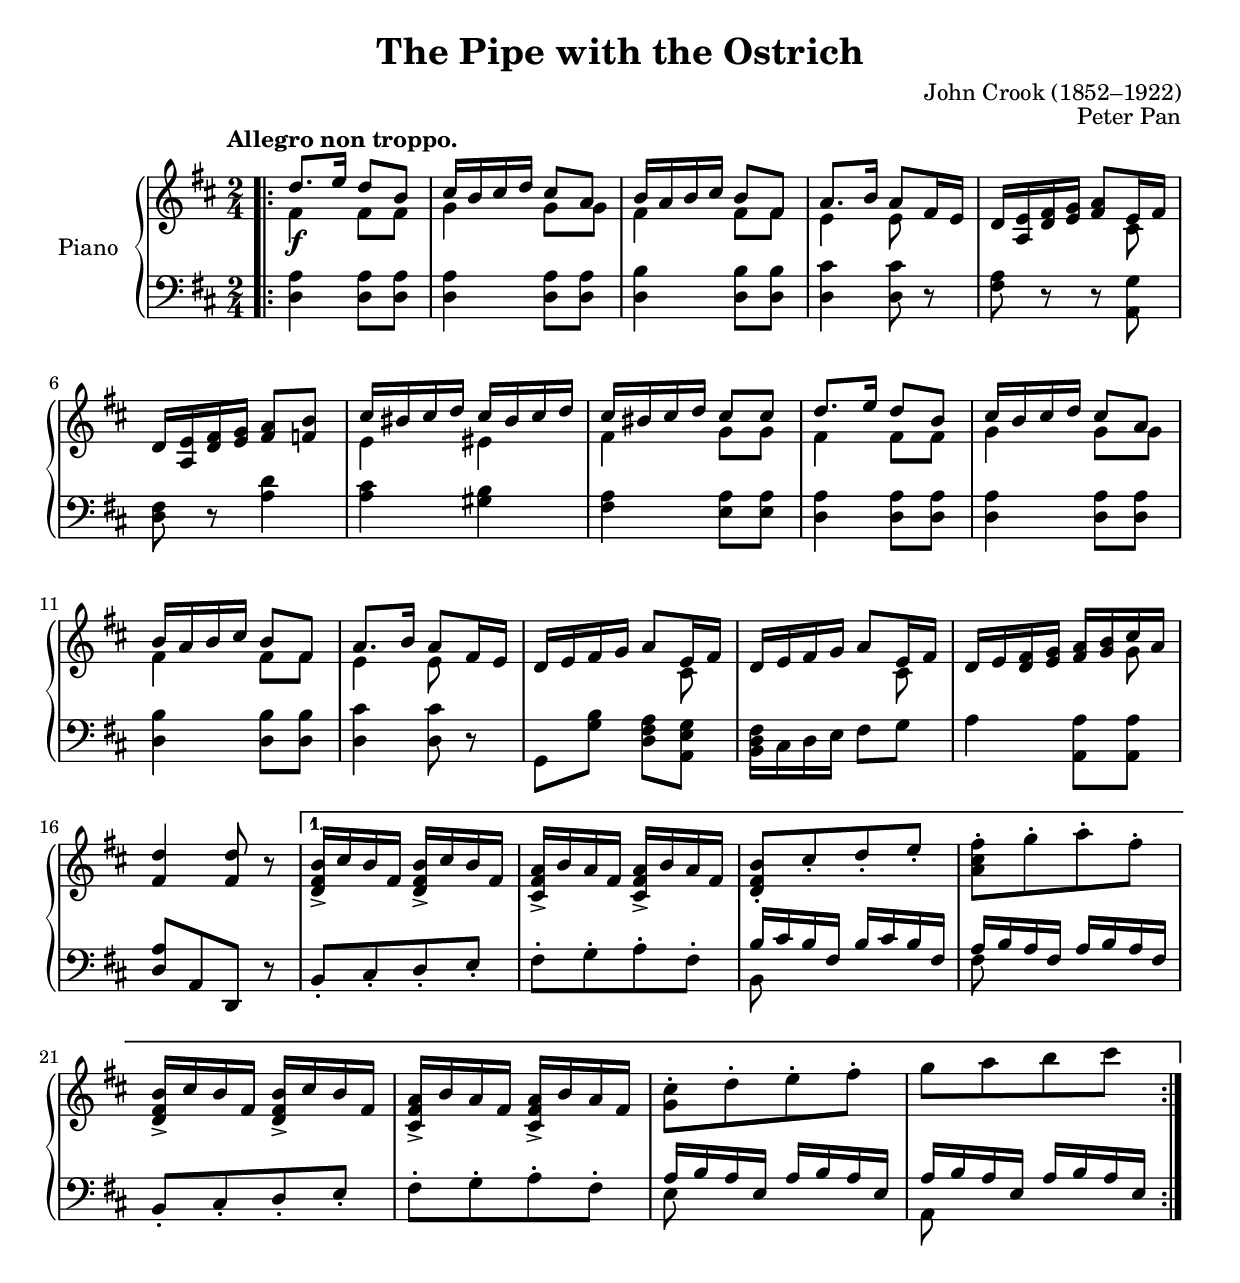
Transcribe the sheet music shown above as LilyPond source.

\version "2.19.49"
\language "english"
\include "Peter_Pan.ily"

\header {
  title = "The Pipe with the Ostrich"
% style = "Incidental"
}

global = {
  \key d \major
  \time 2/4
}

dynamics = {
  \set Score.tempoHideNote = ##t
  \tempo "Allegro non troppo." 4 = 120

  \repeat volta 2 {
    \bar ".|:"

	s4\f	s4	|
	s2*3

	s2*4
	s2*4
	s2*4
  }
  \alternative {
	{ s2*8 }
	{ }
  }
}

upperOne = \relative c'' {
  \repeat volta 2 {
	d8.			e16	d8		b8		|
	cs16	b	cs	d	cs8		a		|
	b16	a	b	cs	b8		fs		|
	a8.			b16	a8		fs16	e	|

	d16	<a e'>	<d fs>	<e g>	<fs a>8		e16	fs	|
	d16	<a e'>	<d fs>	<e g>	<fs a>8		<f b>8		|
	cs'16	bs	cs	d	cs	bs	cs	d	|
	cs16	bs	cs	d	cs8		cs		|

	d8.			e16	d8		b8		|
	cs16	b	cs	d	cs8		a		|
	b16	a	b	cs	b8		fs		|
	a8.			b16	a8		fs16	e	|

	d16	e	fs	g	a8		e16	fs	|
	d16	e	fs	g	a8		e16	fs	|
	d16	e	<d fs>	<e g>	<fs a>	<g b>	cs	a	|
    \oneVoice
	<fs d'>4			q8		r8		|
  }
  \alternative {
    {
	<d fs b>16-> cs' b	fs	q->	cs'	b	fs	|
	<cs fs a>16-> b' a	fs	q->	b	a	fs	|
	<d fs b>8-.[	cs'-.		d-.		e-.]		|
	<a, cs fs>8-.[	g'-.		a-.		fs-.]		|

	<d, fs b>16-> cs' b	fs	q->	cs'	b	fs	|
	<cs fs a>16-> b' a	fs	q->	b	a	fs	|
	<g cs>8-.[	d'-.		e-.		fs-.]		|
	g8[		a		b		cs]		|
    }
    { }
  }
}

upperTwo = \relative c' {
  \repeat volta 2 {
	fs4				fs8		fs		|
	g4				g8		g		|
	fs4				fs8		fs		|
	e4				e8		s		|

	s8*3						cs8		|
	s2								|
	e4				es				|
	fs4				g8		g		|

	fs4				fs8		fs		|
	g4				g8		g		|
	fs4				fs8		fs		|
	e4				e8		s		|

	s8*3						cs8		|
	s8*3						cs8		|
	s8*3						g'8		|
	s2								|
  }
  \alternative {
    { s2*8 }
    { }
  }
}

upper = {
  \clef treble
  \global
  <<
    \upperOne
    \\
    \upperTwo
  >>
}

lower = \relative c {
  \clef bass
  \global

  \repeat volta 2 {
	<d a'>4				q8		q		|
	q4				q8		q		|
	<d b'>4				q8		q		|
	<d cs'>4			q8		r		|

	<fs a>8		r		r		<a, g'>		|
	<d fs>		r		<a' d>4				|
	<a cs>				<gs b>				|
	<fs a>				<e a>8		q		|

	<d a'>4				q8		q		|
	q4				q8		q		|
	<d b'>4				q8		q		|
	<d cs'>4			q8		r		|

	g,8		<g' b>		<d fs a>	<a e' g>	|
	<b d fs>16 cs	d	e	fs8		g		|
	a4				<a, a'>8	q		|
	<d a'>8[	a		d,]		r		|
  }
  \alternative {
    {
	b'8-.[		cs-.		d-.		e-.]		|
	fs8-.[		g-.		a-.		fs-.]		|
      <<
        {
	b16	cs	b	fs	b	cs	b	fs	|%=
	a16	b	a	fs	a	b	a	fs	|%=
        }
        \\
        {
	b,8		s8*3						|%=
	fs'8		s8*3						|%=
        }
      >>								||

	b,8-.[		cs-.		d-.		e-.]		|
	fs8-.[		g-.		a-.		fs-.]		|

      <<
        {
	a16	b	a	e	a	b	a	e	|%=
	a16	b	a	e	a	b	a	e	|%=
        }
        \\
        {
	e8		s8*3						|%=
	a,8		s8*3						|%=
        }
      >>								||
    }
    { }
  }
}

\score {
  \new PianoStaff
    \with {
      instrumentName = #"Piano"
    }
  <<
    \new Staff = "upper" \upper
    \new Dynamics = "dynamics" \dynamics
    \new Staff = "lower" \lower
  >>
  \layout {
    \context {
      \PianoStaff
      \accepts Dynamics
    }
  }
}

\score {
  \new PianoStaff
    \with {
      midiInstrument = #"acoustic grand"
    }
  <<
    \new Staff = "upper" <<
      \unfoldRepeats\upper
      \unfoldRepeats\dynamics
    >>
    \new Staff = "lower" <<
      \unfoldRepeats\lower
      \unfoldRepeats\dynamics
    >>
  >>
  \midi {
    \context {
      \PianoStaff
      \accepts Dynamics
    }
  }
}
